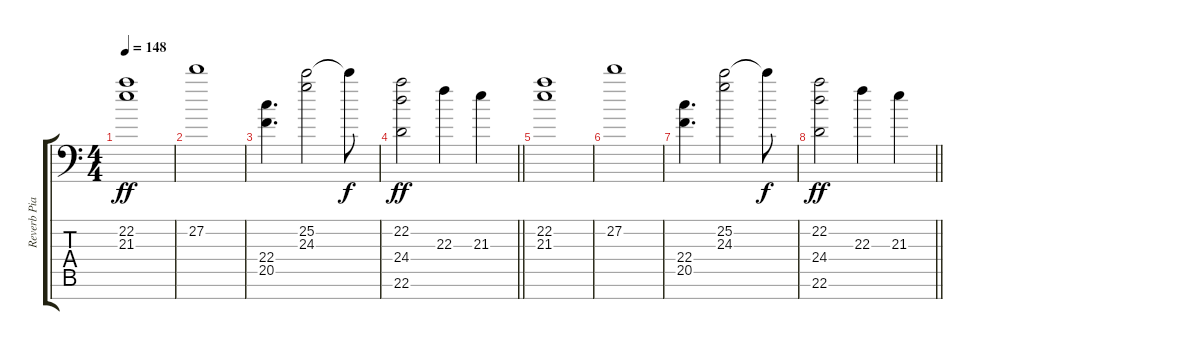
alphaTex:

\track ("Reverb Piano" "Reverb Pia") {instrument electricgrandpiano}
\staff {score tabs}
\tuning (C8 B3 G3 D3 A2 E2 C-1) {hide}
\ts (4 4)
\tempo 148
\clef f4
\ks c
(22.2 21.3).1{dy ff} |
27.2.1 |
(22.4 20.5).4{d} (25.2 24.3).2 25.2{t}.8{dy f} |
\barLineRight lightlight
(22.2 24.4 22.6).2{dy ff} 22.3.4 21.3.4 |
(22.2 21.3).1 |
27.2.1 |
(22.4 20.5).4{d} (25.2 24.3).2 25.2{t}.8{dy f} |
\barLineRight lightlight
(22.2 24.4 22.6).2{dy ff} 22.3.4 21.3.4
